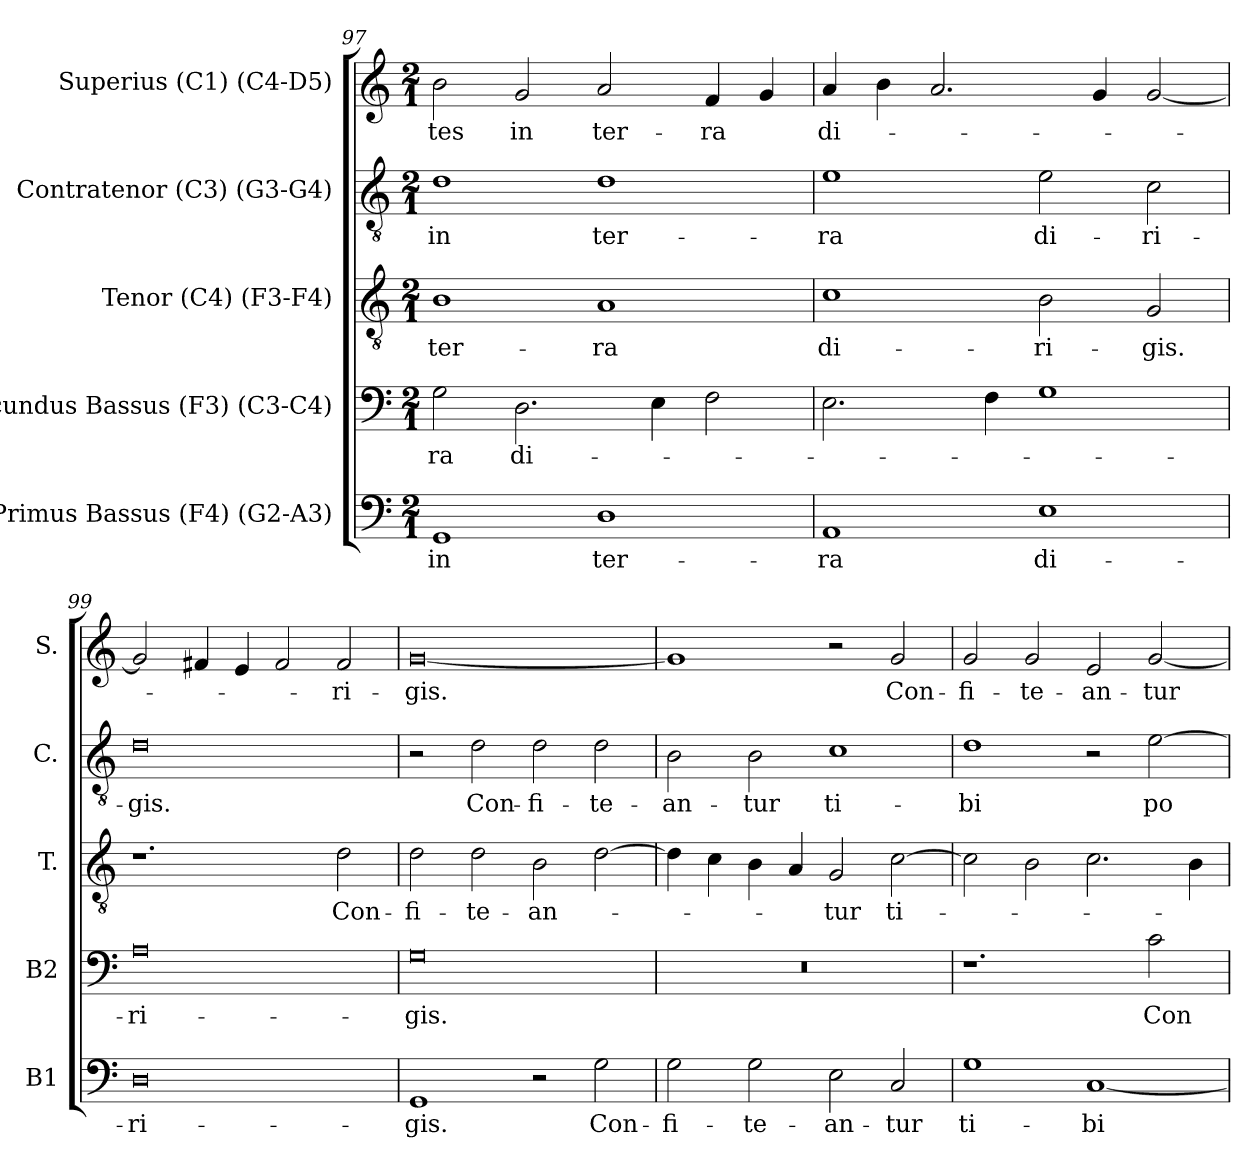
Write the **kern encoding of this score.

**kern	**text	**kern	**text	**kern	**text	**kern	**text	**kern	**text
*part5	*part5	*part4	*part4	*part3	*part3	*part2	*part2	*part1	*part1
*staff5	*staff5	*staff4	*staff4	*staff3	*staff3	*staff2	*staff2	*staff1	*staff1
*I"Primus Bassus (F4) (G2-A3)	*	*I"Secundus Bassus (F3) (C3-C4)	*	*I"Tenor (C4) (F3-F4)	*	*I"Contratenor (C3) (G3-G4)	*	*I"Superius (C1) (C4-D5)	*
*I'B1	*	*I'B2	*	*I'T.	*	*I'C.	*	*I'S.	*
*clefF4	*	*clefF4	*	*clefGv2	*	*clefGv2	*	*clefG2	*
*	*	*	*	*ITrd7c12	*	*ITrd7c12	*	*	*
*k[]	*	*k[]	*	*k[]	*	*k[]	*	*k[]	*
*C:	*	*C:	*	*C:	*	*C:	*	*C:	*
*M2/1	*	*M2/1	*	*M2/1	*	*M2/1	*	*M2/1	*
=97	=97	=97	=97	=97	=97	=97	=97	=97	=97
!	!LO:LY:b:color=#000000	!	!	!	!	!	!	!	!
!	!	!	!LO:LY:b:color=#000000	!	!	!	!	!	!
!	!	!	!	!	!LO:LY:b:color=#000000	!	!	!	!
!	!	!	!	!	!	!	!LO:LY:b:color=#000000	!	!
!	!	!	!	!	!	!	!	!	!LO:LY:b:color=#000000
1GGi	in	2Gi\	-ra	1BBi	ter-	1Di	in	2bi\	-tes
!	!	!	!LO:LY:b:color=#000000	!	!	!	!	!	!
!	!	!	!	!	!	!	!	!	!LO:LY:b:color=#000000
.	.	2.Di\	di-	.	.	.	.	2gi/	in
!	!LO:LY:b:color=#000000	!	!	!	!	!	!	!	!
!	!	!	!	!	!LO:LY:b:color=#000000	!	!	!	!
!	!	!	!	!	!	!	!LO:LY:b:color=#000000	!	!
!	!	!	!	!	!	!	!	!	!LO:LY:b:color=#000000
1Di	ter-	.	.	1AAi	-ra	1Di	ter-	2ai/	ter-
.	.	4Ei\	.	.	.	.	.	.	.
!	!	!	!	!	!	!	!	!	!LO:LY:b:color=#000000
.	.	2Fi\	.	.	.	.	.	4fi/	-ra
.	.	.	.	.	.	.	.	4gi/	.
=98	=98	=98	=98	=98	=98	=98	=98	=98	=98
!	!LO:LY:b:color=#000000	!	!	!	!	!	!	!	!
!	!	!	!	!	!LO:LY:b:color=#000000	!	!	!	!
!	!	!	!	!	!	!	!LO:LY:b:color=#000000	!	!
!	!	!	!	!	!	!	!	!	!LO:LY:b:color=#000000
1AAi	-ra	2.Ei\	.	1Ci	di-	1Ei	-ra	4ai/	di-
.	.	.	.	.	.	.	.	4bi\	.
.	.	.	.	.	.	.	.	2.ai/	.
.	.	4Fi\	.	.	.	.	.	.	.
!	!LO:LY:b:color=#000000	!	!	!	!	!	!	!	!
!	!	!	!	!	!LO:LY:b:color=#000000	!	!	!	!
!	!	!	!	!	!	!	!LO:LY:b:color=#000000	!	!
1Ei	di-	1Gi	.	2BBi\	-ri-	2Ei\	di-	.	.
.	.	.	.	.	.	.	.	4gi/	.
!	!	!	!	!	!LO:LY:b:color=#000000	!	!	!	!
!	!	!	!	!	!	!	!LO:LY:b:color=#000000	!	!
.	.	.	.	2GGi/	-gis.	2Ci\	-ri-	[2gi/	.
=99	=99	=99	=99	=99	=99	=99	=99	=99	=99
!	!LO:LY:b:color=#000000	!	!	!	!	!	!	!	!
!	!	!	!LO:LY:b:color=#000000	!	!	!	!	!	!
!	!	!	!	!	!	!	!LO:LY:b:color=#000000	!	!
0Di	-ri-	0Ai	-ri-	1.r	.	0Di	-gis.	2gi/]	.
.	.	.	.	.	.	.	.	4f#i/	.
.	.	.	.	.	.	.	.	4ei/	.
.	.	.	.	.	.	.	.	2f#i/	.
!	!	!	!	!	!LO:LY:b:color=#000000	!	!	!	!
!	!	!	!	!	!	!	!	!	!LO:LY:b:color=#000000
.	.	.	.	2Di\	Con-	.	.	2f#i/	-ri-
!!LO:LB:g=z
=100	=100	=100	=100	=100	=100	=100	=100	=100	=100
!	!LO:LY:b:color=#000000	!	!	!	!	!	!	!	!
!	!	!	!LO:LY:b:color=#000000	!	!	!	!	!	!
!	!	!	!	!	!LO:LY:b:color=#000000	!	!	!	!
!	!	!	!	!	!	!	!	!	!LO:LY:b:color=#000000
1GGi	-gis.	0Gi	-gis.	2Di\	-fi-	2r	.	[0gi	-gis.
!	!	!	!	!	!LO:LY:b:color=#000000	!	!	!	!
!	!	!	!	!	!	!	!LO:LY:b:color=#000000	!	!
.	.	.	.	2Di\	-te-	2Di\	Con-	.	.
!	!	!	!	!	!LO:LY:b:color=#000000	!	!	!	!
!	!	!	!	!	!	!	!LO:LY:b:color=#000000	!	!
2r	.	.	.	2BBi\	-an-	2Di\	-fi-	.	.
!	!LO:LY:b:color=#000000	!	!	!	!	!	!	!	!
!	!	!	!	!	!	!	!LO:LY:b:color=#000000	!	!
2Gi\	Con-	.	.	[2Di\	.	2Di\	-te-	.	.
=101	=101	=101	=101	=101	=101	=101	=101	=101	=101
!	!LO:LY:b:color=#000000	!LO:N:vis=1	!	!	!	!	!	!	!
!	!	!	!	!	!	!	!LO:LY:b:color=#000000	!	!
2Gi\	-fi-	0r	.	4Di\]	.	2BBi\	-an-	1gi]	.
.	.	.	.	4Ci\	.	.	.	.	.
!	!LO:LY:b:color=#000000	!	!	!	!	!	!	!	!
!	!	!	!	!	!	!	!LO:LY:b:color=#000000	!	!
2Gi\	-te-	.	.	4BBi\	.	2BBi\	-tur	.	.
.	.	.	.	4AAi/	.	.	.	.	.
!	!LO:LY:b:color=#000000	!	!	!	!	!	!	!	!
!	!	!	!	!	!LO:LY:b:color=#000000	!	!	!	!
!	!	!	!	!	!	!	!LO:LY:b:color=#000000	!	!
2Ei\	-an-	.	.	2GGi/	-tur	1Ci	ti-	2r	.
!	!LO:LY:b:color=#000000	!	!	!	!	!	!	!	!
!	!	!	!	!	!LO:LY:b:color=#000000	!	!	!	!
!	!	!	!	!	!	!	!	!	!LO:LY:b:color=#000000
2Ci/	-tur	.	.	[2Ci\	ti-	.	.	2gi/	Con-
=102	=102	=102	=102	=102	=102	=102	=102	=102	=102
!	!LO:LY:b:color=#000000	!	!	!	!	!	!	!	!
!	!	!	!	!	!	!	!LO:LY:b:color=#000000	!	!
!	!	!	!	!	!	!	!	!	!LO:LY:b:color=#000000
1Gi	ti-	1.r	.	2Ci\]	.	1Di	-bi	2gi/	-fi-
!	!	!	!	!	!	!	!	!	!LO:LY:b:color=#000000
.	.	.	.	2BBi\	.	.	.	2gi/	-te-
!	!LO:LY:b:color=#000000	!	!	!	!	!	!	!	!
!	!	!	!	!	!	!	!	!	!LO:LY:b:color=#000000
[1Ci	-bi	.	.	2.Ci\	.	2r	.	2ei/	-an-
!	!	!	!LO:LY:b:color=#000000	!	!	!	!	!	!
!	!	!	!	!	!	!	!LO:LY:b:color=#000000	!	!
!	!	!	!	!	!	!	!	!	!LO:LY:b:color=#000000
.	.	2ci\	Con-	.	.	[2Ei\	po-	[2gi/	-tur
.	.	.	.	4BBi\	.	.	.	.	.
=	=	=	=	=	=	=	=	=	=
*-	*-	*-	*-	*-	*-	*-	*-	*-	*-
